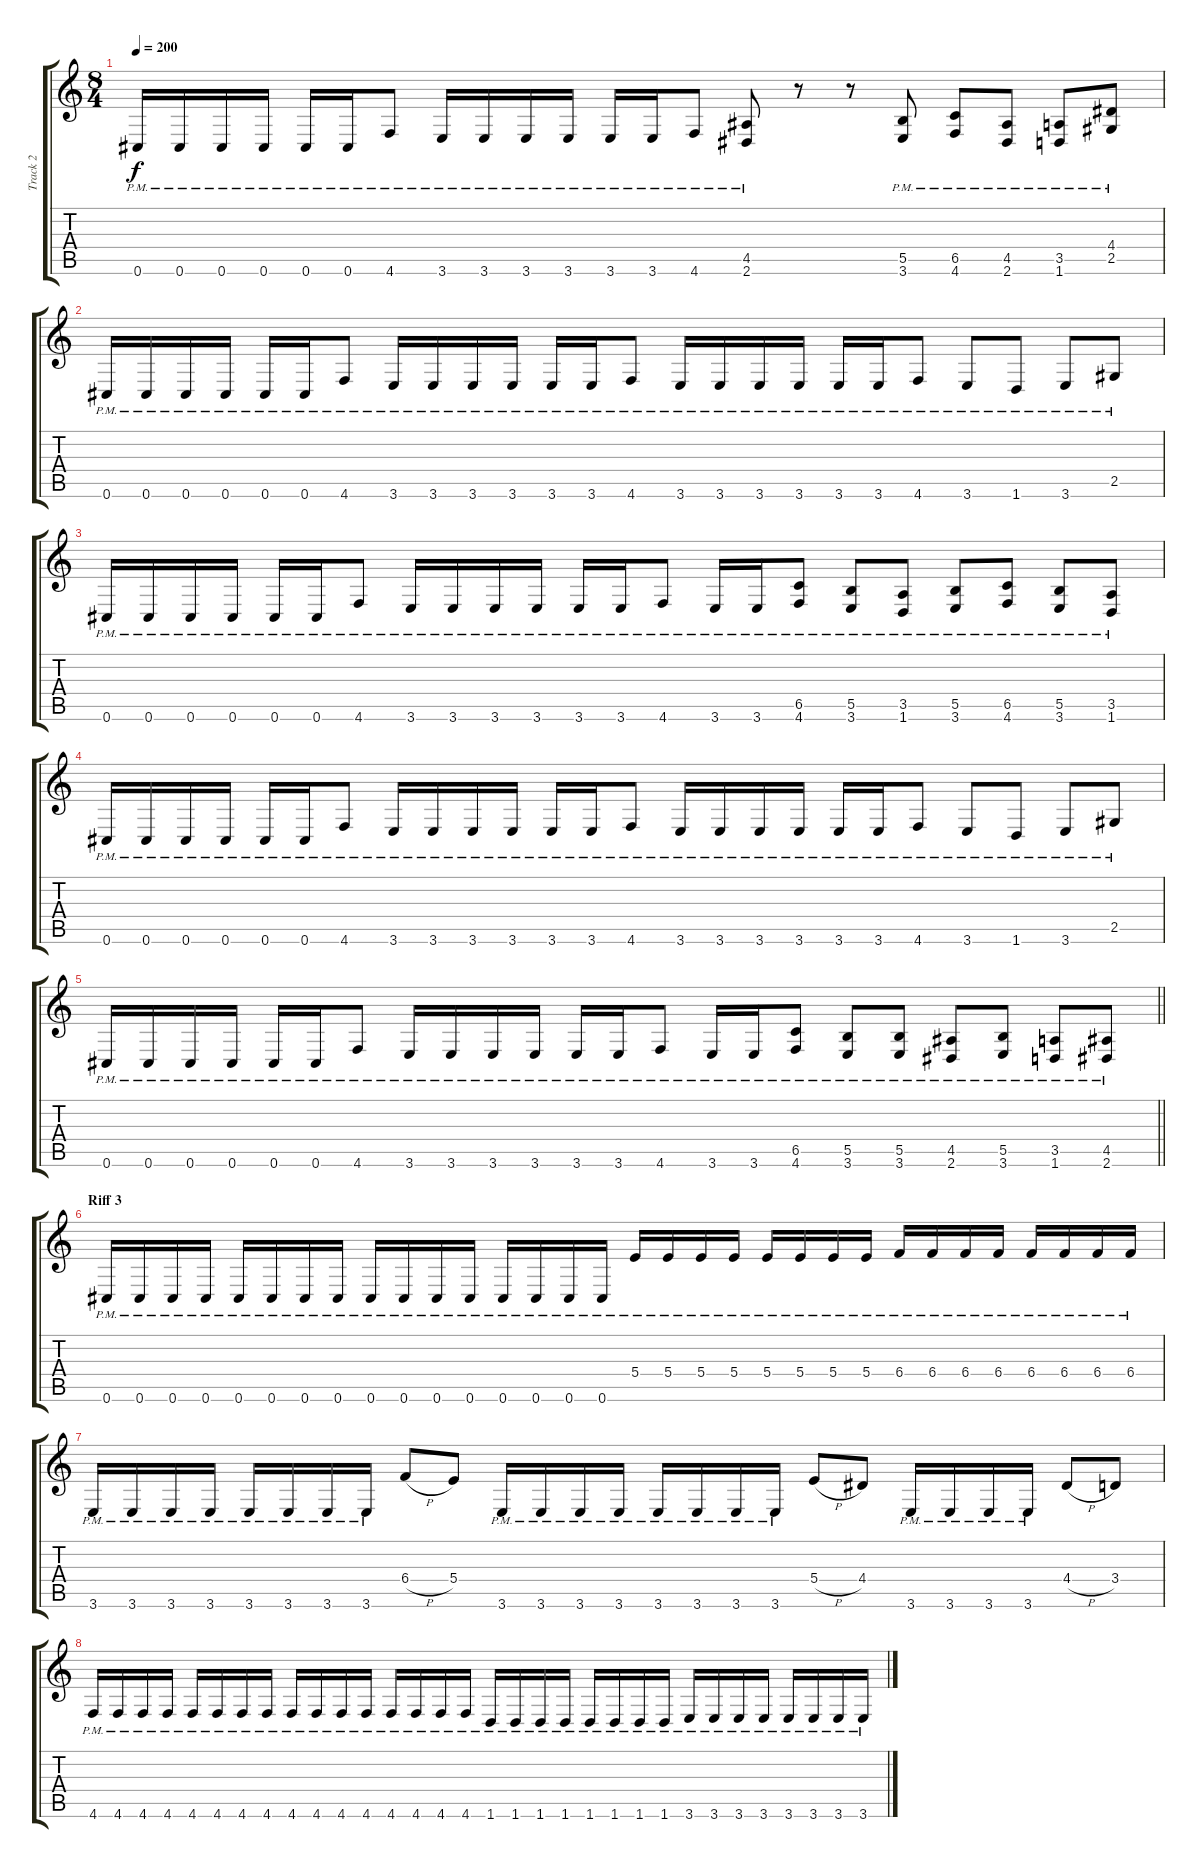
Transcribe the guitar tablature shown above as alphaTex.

\track ("Track 2" "Track 2") {instrument distortionguitar}
\staff {score tabs}
\tuning (Db4 Ab3 E3 B2 Gb2 Db2) {hide}
\ts (8 4)
\tempo 200
\clef g2
\ks c
0.6{pm}.16{dy f} 0.6{pm}.16 0.6{pm}.16 0.6{pm}.16 0.6{pm}.16 0.6{pm}.16 4.6{pm}.8 3.6{pm}.16 3.6{pm}.16 3.6{pm}.16 3.6{pm}.16 3.6{pm}.16 3.6{pm}.16 4.6{pm}.8 (4.5{pm} 2.6).8 r.8 r.8 (5.5{pm} 3.6{pm}).8 (6.5{pm} 4.6{pm}).8 (4.5{pm} 2.6{pm}).8 (3.5{pm} 1.6{pm}).8 (4.4{pm} 2.5{pm}).8 |
0.6{pm}.16 0.6{pm}.16 0.6{pm}.16 0.6{pm}.16 0.6{pm}.16 0.6{pm}.16 4.6{pm}.8 3.6{pm}.16 3.6{pm}.16 3.6{pm}.16 3.6{pm}.16 3.6{pm}.16 3.6{pm}.16 4.6{pm}.8 3.6{pm}.16 3.6{pm}.16 3.6{pm}.16 3.6{pm}.16 3.6{pm}.16 3.6{pm}.16 4.6{pm}.8 3.6{pm}.8 1.6{pm}.8 3.6{pm}.8 2.5{pm}.8 |
0.6{pm}.16 0.6{pm}.16 0.6{pm}.16 0.6{pm}.16 0.6{pm}.16 0.6{pm}.16 4.6{pm}.8 3.6{pm}.16 3.6{pm}.16 3.6{pm}.16 3.6{pm}.16 3.6{pm}.16 3.6{pm}.16 4.6{pm}.8 3.6{pm}.16 3.6{pm}.16 (6.5{pm} 4.6{pm}).8 (5.5{pm} 3.6{pm}).8 (3.5{pm} 1.6{pm}).8 (5.5{pm} 3.6{pm}).8 (6.5{pm} 4.6{pm}).8 (5.5{pm} 3.6{pm}).8 (3.5{pm} 1.6{pm}).8 |
0.6{pm}.16 0.6{pm}.16 0.6{pm}.16 0.6{pm}.16 0.6{pm}.16 0.6{pm}.16 4.6{pm}.8 3.6{pm}.16 3.6{pm}.16 3.6{pm}.16 3.6{pm}.16 3.6{pm}.16 3.6{pm}.16 4.6{pm}.8 3.6{pm}.16 3.6{pm}.16 3.6{pm}.16 3.6{pm}.16 3.6{pm}.16 3.6{pm}.16 4.6{pm}.8 3.6{pm}.8 1.6{pm}.8 3.6{pm}.8 2.5{pm}.8 |
\barLineRight lightlight
0.6{pm}.16 0.6{pm}.16 0.6{pm}.16 0.6{pm}.16 0.6{pm}.16 0.6{pm}.16 4.6{pm}.8 3.6{pm}.16 3.6{pm}.16 3.6{pm}.16 3.6{pm}.16 3.6{pm}.16 3.6{pm}.16 4.6{pm}.8 3.6{pm}.16 3.6{pm}.16 (6.5{pm} 4.6{pm}).8 (5.5{pm} 3.6{pm}).8 (5.5{pm} 3.6{pm}).8 (4.5{pm} 2.6{pm}).8 (5.5{pm} 3.6{pm}).8 (3.5{pm} 1.6{pm}).8 (4.5{pm} 2.6{pm}).8 |
\section ("" "Riff 3")
0.6{pm}.16 0.6{pm}.16 0.6{pm}.16 0.6{pm}.16 0.6{pm}.16 0.6{pm}.16 0.6{pm}.16 0.6{pm}.16 0.6{pm}.16 0.6{pm}.16 0.6{pm}.16 0.6{pm}.16 0.6{pm}.16 0.6{pm}.16 0.6{pm}.16 0.6{pm}.16 5.4{pm}.16 5.4{pm}.16 5.4{pm}.16 5.4{pm}.16 5.4{pm}.16 5.4{pm}.16 5.4{pm}.16 5.4{pm}.16 6.4{pm}.16 6.4{pm}.16 6.4{pm}.16 6.4{pm}.16 6.4{pm}.16 6.4{pm}.16 6.4{pm}.16 6.4{pm}.16 |
3.6{pm}.16 3.6{pm}.16 3.6{pm}.16 3.6{pm}.16 3.6{pm}.16 3.6{pm}.16 3.6{pm}.16 3.6{pm}.16 6.4{h}.8 5.4.8 3.6{pm}.16 3.6{pm}.16 3.6{pm}.16 3.6{pm}.16 3.6{pm}.16 3.6{pm}.16 3.6{pm}.16 3.6{pm}.16 5.4{h}.8 4.4.8 3.6{pm}.16 3.6{pm}.16 3.6{pm}.16 3.6{pm}.16 4.4{h}.8 3.4.8 |
4.6{pm}.16 4.6{pm}.16 4.6{pm}.16 4.6{pm}.16 4.6{pm}.16 4.6{pm}.16 4.6{pm}.16 4.6{pm}.16 4.6{pm}.16 4.6{pm}.16 4.6{pm}.16 4.6{pm}.16 4.6{pm}.16 4.6{pm}.16 4.6{pm}.16 4.6{pm}.16 1.6{pm}.16 1.6{pm}.16 1.6{pm}.16 1.6{pm}.16 1.6{pm}.16 1.6{pm}.16 1.6{pm}.16 1.6{pm}.16 3.6{pm}.16 3.6{pm}.16 3.6{pm}.16 3.6{pm}.16 3.6{pm}.16 3.6{pm}.16 3.6{pm}.16 3.6{pm}.16
